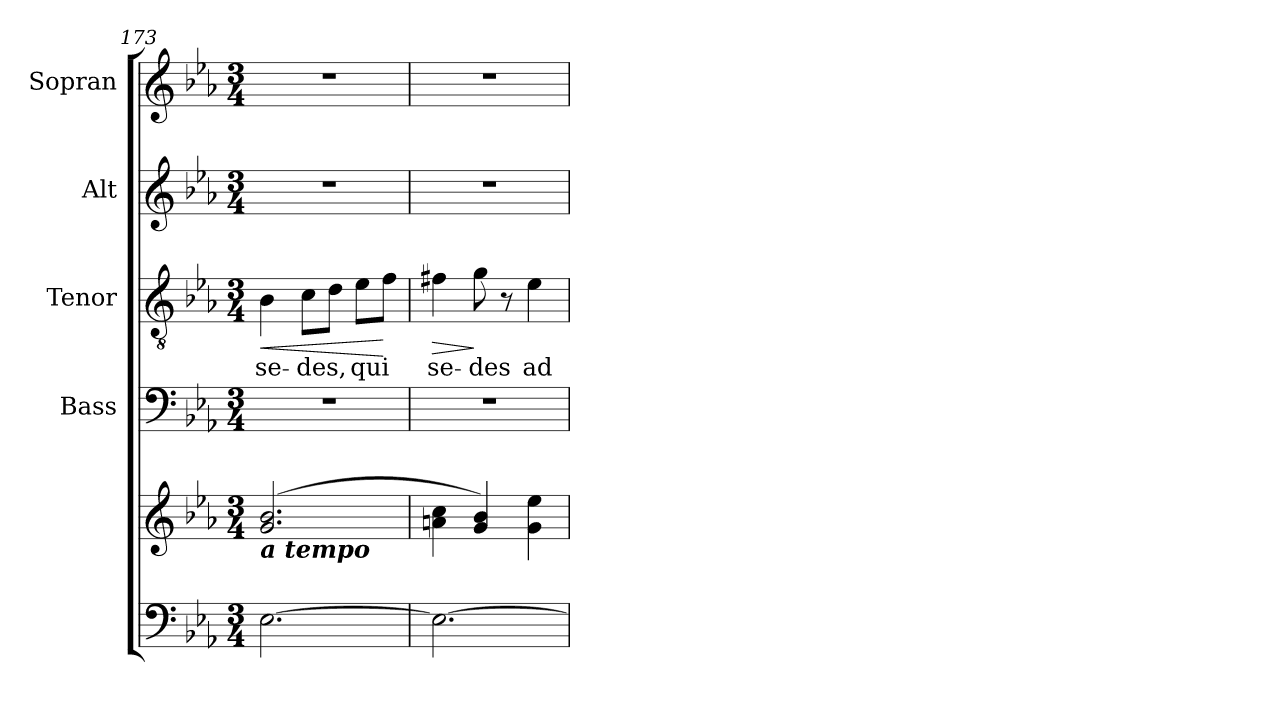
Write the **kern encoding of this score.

**kern	**kern	**kern	**kern	**text	**dynam	**kern	**kern
*part5	*part5	*part4	*part3	*part3	*part3	*part2	*part1
*staff6	*staff5	*staff4	*staff3	*staff3	*staff3	*staff2	*staff1
*	*	*I"Bass	*I"Tenor	*	*	*I"Alt	*I"Sopran
*	*	*I'B.	*I'T.	*	*	*I'A.	*I'S.
*clefF4	*clefG2	*clefF4	*clefGv2	*	*	*clefG2	*clefG2
*k[b-e-a-]	*k[b-e-a-]	*k[b-e-a-]	*k[b-e-a-]	*	*	*k[b-e-a-]	*k[b-e-a-]
*E-:	*E-:	*E-:	*E-:	*	*	*E-:	*E-:
*M3/4	*M3/4	*M3/4	*M3/4	*	*	*M3/4	*M3/4
=173	=173	=173	=173	=173	=173	=173	=173
!	!LO:TX:b:Bi:t=a tempo	!	!	!	!	!	!
!	!	!	!	!LO:LY:b	!LO:HP:b	!	!
[2.E-\	(2.g/ 2.b-/	2.r	4B-\	se-	<	2.r	2.r
!	!	!	!	!LO:LY:b	!	!	!
.	.	.	8c\L	-des,	.	.	.
.	.	.	8d\J	.	.	.	.
!	!	!	!	!LO:LY:b	!	!	!
.	.	.	8e-\L	qui	.	.	.
.	.	.	8f\J	.	[	.	.
=174	=174	=174	=174	=174	=174	=174	=174
!	!	!	!	!LO:LY:b	!LO:HP:b	!	!
2.E-\_	4an\ 4cc\	2.r	4f#X\	se-	>	2.r	2.r
!	!	!	!	!LO:LY:b	!	!	!
.	4g/ 4b-/)	.	8g\	-des	]	.	.
.	.	.	8r	.	.	.	.
!	!	!	!	!LO:LY:b	!	!	!
.	4g\ 4ee-\	.	4e-\	ad	.	.	.
=	=	=	=	=	=	=	=
*-	*-	*-	*-	*-	*-	*-	*-
